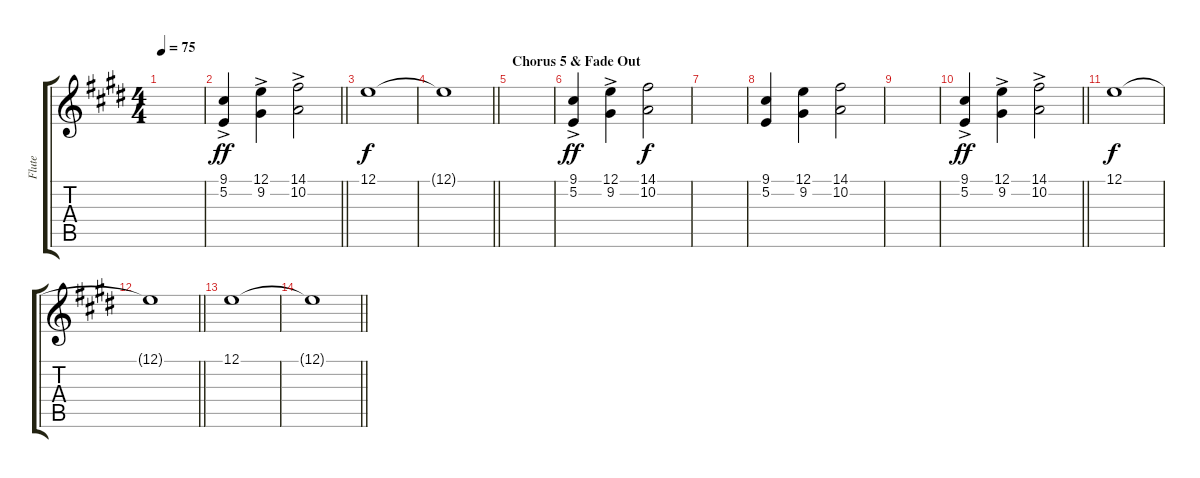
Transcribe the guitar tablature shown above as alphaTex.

\track ("Flute" "Flute") {instrument panflute}
\staff {score tabs}
\tuning (E4 B3 G3 D3 A2 E2) {hide}
\ts (4 4)
\tempo 75
\clef g2
\ks e
|
\barLineRight lightlight
(9.1{ac} 5.2).4{dy ff} (12.1{ac} 9.2).4 (14.1{ac} 10.2).2 |
12.1.1{dy f} |
\barLineRight lightlight
12.1{t}.1 |
\section ("" "Chorus 5 & Fade Out")
|
(9.1{ac} 5.2).4{dy ff} (12.1{ac} 9.2).4 (14.1 10.2).2{dy f} |
|
(9.1 5.2).4 (12.1 9.2).4 (14.1 10.2).2 |
|
\barLineRight lightlight
(9.1{ac} 5.2).4{dy ff} (12.1{ac} 9.2).4 (14.1{ac} 10.2).2 |
12.1.1{dy f} |
\barLineRight lightlight
12.1{t}.1 |
12.1.1 |
\barLineRight lightlight
12.1{t}.1
